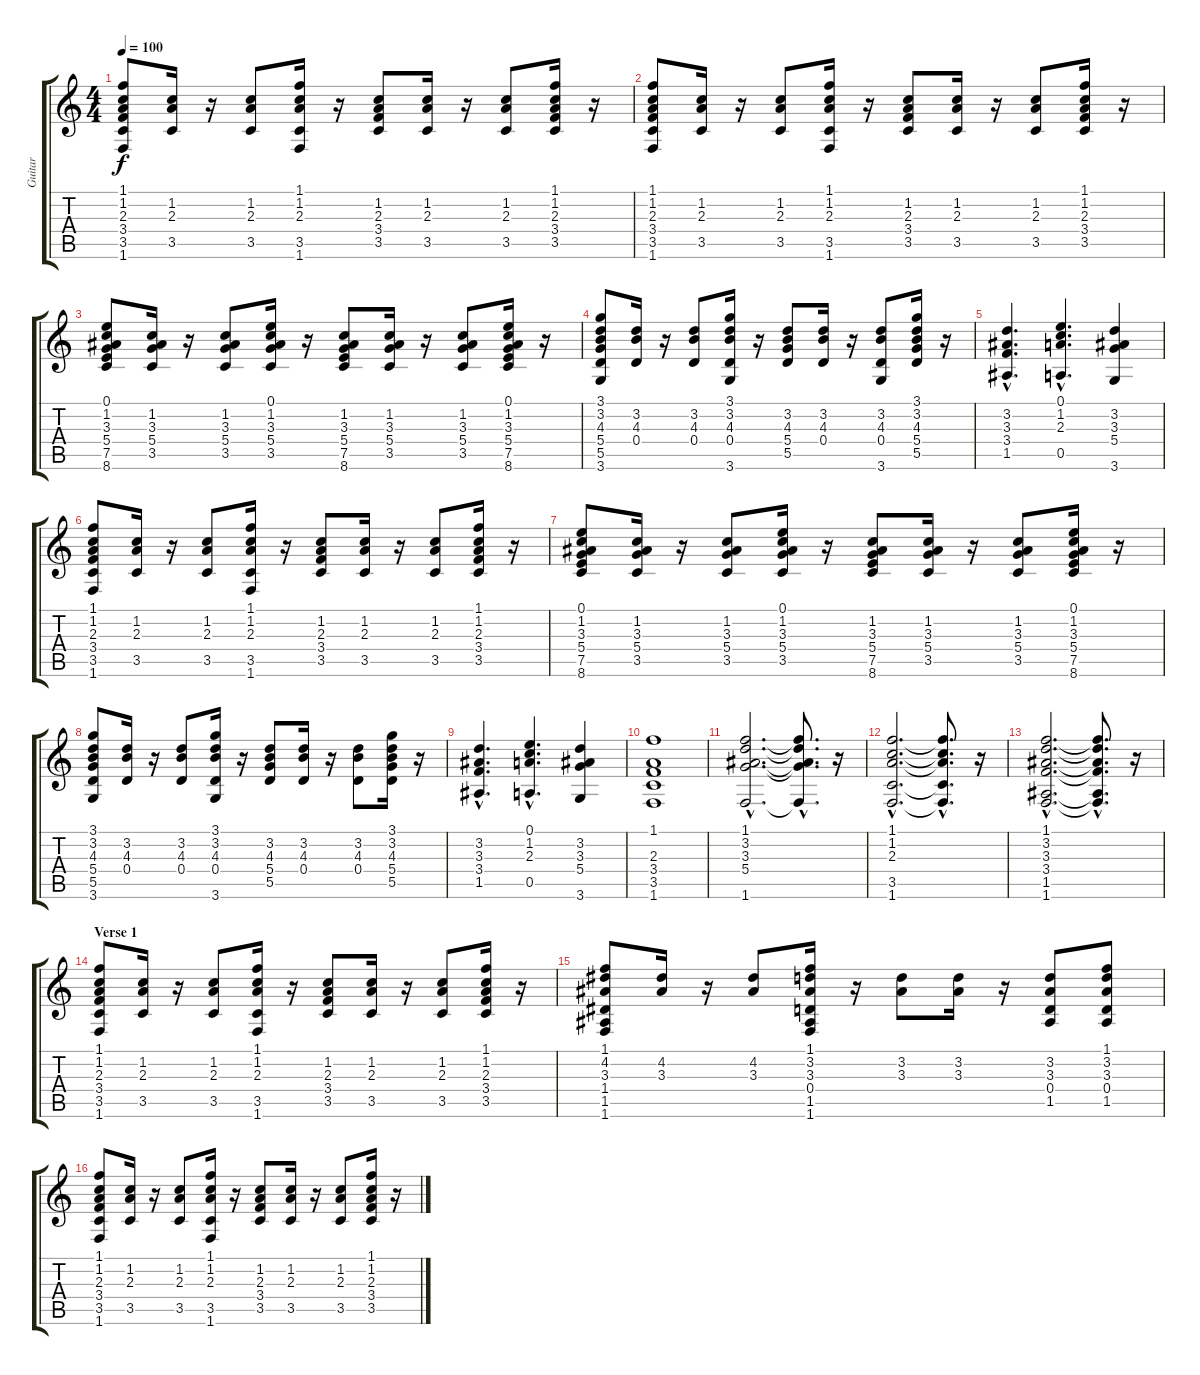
\track ("Guitar" "Guitar") {instrument acousticguitarsteel}
\staff {score tabs}
\tuning (E4 B3 G3 D3 A2 E2) {hide}
\ts (4 4)
\tempo 100
\clef g2
\ks c
(1.1 1.2 2.3 3.4 3.5 1.6).8{dy f} (1.2 2.3 3.5).16 r.16 (1.2 2.3 3.5).8 (1.1 1.2 2.3 3.5 1.6).16 r.16 (1.2 2.3 3.4 3.5).8 (1.2 2.3 3.5).16 r.16 (1.2 2.3 3.5).8 (1.1 1.2 2.3 3.4 3.5).16 r.16 |
(1.1 1.2 2.3 3.4 3.5 1.6).8 (1.2 2.3 3.5).16 r.16 (1.2 2.3 3.5).8 (1.1 1.2 2.3 3.5 1.6).16 r.16 (1.2 2.3 3.4 3.5).8 (1.2 2.3 3.5).16 r.16 (1.2 2.3 3.5).8 (1.1 1.2 2.3 3.4 3.5).16 r.16 |
(0.1 1.2 3.3 5.4 7.5 8.6).8 (1.2 3.3 5.4 3.5).16 r.16 (1.2 3.3 5.4 3.5).8 (0.1 1.2 3.3 5.4 3.5).16 r.16 (1.2 3.3 5.4 7.5 8.6).8 (1.2 3.3 5.4 3.5).16 r.16 (1.2 3.3 5.4 3.5).8 (0.1 1.2 3.3 5.4 7.5 8.6).16 r.16 |
(3.1 3.2 4.3 5.4 5.5 3.6).8 (3.2 4.3 0.4).16 r.16 (3.2 4.3 0.4).8 (3.1 3.2 4.3 0.4 3.6).16 r.16 (3.2 4.3 5.4 5.5).8 (3.2 4.3 0.4).16 r.16 (3.2 4.3 0.4 3.6).8 (3.1 3.2 4.3 5.4 5.5).16 r.16 |
(3.2{hac} 3.3{hac} 3.4{hac} 1.5{hac}).4{d} (0.1{hac} 1.2{hac} 2.3{hac} 0.5{hac}).4{d} (3.2 3.3 5.4 3.6).4 |
(1.1 1.2 2.3 3.4 3.5 1.6).8 (1.2 2.3 3.5).16 r.16 (1.2 2.3 3.5).8 (1.1 1.2 2.3 3.5 1.6).16 r.16 (1.2 2.3 3.4 3.5).8 (1.2 2.3 3.5).16 r.16 (1.2 2.3 3.5).8 (1.1 1.2 2.3 3.4 3.5).16 r.16 |
(0.1 1.2 3.3 5.4 7.5 8.6).8 (1.2 3.3 5.4 3.5).16 r.16 (1.2 3.3 5.4 3.5).8 (0.1 1.2 3.3 5.4 3.5).16 r.16 (1.2 3.3 5.4 7.5 8.6).8 (1.2 3.3 5.4 3.5).16 r.16 (1.2 3.3 5.4 3.5).8 (0.1 1.2 3.3 5.4 7.5 8.6).16 r.16 |
(3.1 3.2 4.3 5.4 5.5 3.6).8 (3.2 4.3 0.4).16 r.16 (3.2 4.3 0.4).8 (3.1 3.2 4.3 0.4 3.6).16 r.16 (3.2 4.3 5.4 5.5).8 (3.2 4.3 0.4).16 r.16 (3.2 4.3 0.4).8 (3.1 3.2 4.3 5.4 5.5).16 r.16 |
(3.2{hac} 3.3{hac} 3.4{hac} 1.5{hac}).4{d} (0.1{hac} 1.2{hac} 2.3{hac} 0.5{hac}).4{d} (3.2 3.3 5.4 3.6).4 |
(1.1 2.3 3.4 3.5 1.6).1 |
(1.1{hac} 3.2{hac} 3.3{hac} 5.4{hac} 1.6{hac}).2{d} (1.1{hac t} 3.2{hac t} 3.3{hac t} 5.4{hac t} 1.6{hac t}).8{d} r.16 |
(1.1{hac} 1.2{hac} 2.3{hac} 3.5{hac} 1.6{hac}).2{d} (1.1{hac t} 1.2{hac t} 2.3{hac t} 3.5{hac t} 1.6{hac t}).8{d} r.16 |
(1.1{hac} 3.2{hac} 3.3{hac} 3.4{hac} 1.5{hac} 1.6{hac}).2{d} (1.1{hac t} 3.2{hac t} 3.3{hac t} 3.4{hac t} 1.5{hac t} 1.6{hac t}).8{d} r.16 |
\section ("" "Verse 1")
(1.1 1.2 2.3 3.4 3.5 1.6).8 (1.2 2.3 3.5).16 r.16 (1.2 2.3 3.5).8 (1.1 1.2 2.3 3.5 1.6).16 r.16 (1.2 2.3 3.4 3.5).8 (1.2 2.3 3.5).16 r.16 (1.2 2.3 3.5).8 (1.1 1.2 2.3 3.4 3.5).16 r.16 |
(1.1 4.2 3.3 1.4 1.5 1.6).8 (4.2 3.3).16 r.16 (4.2 3.3).8 (1.1 3.2 3.3 0.4 1.5 1.6).16 r.16 (3.2 3.3).8 (3.2 3.3).16 r.16 (3.2 3.3 0.4 1.5).8 (1.1 3.2 3.3 0.4 1.5).8 |
(1.1 1.2 2.3 3.4 3.5 1.6).8 (1.2 2.3 3.5).16 r.16 (1.2 2.3 3.5).8 (1.1 1.2 2.3 3.5 1.6).16 r.16 (1.2 2.3 3.4 3.5).8 (1.2 2.3 3.5).16 r.16 (1.2 2.3 3.5).8 (1.1 1.2 2.3 3.4 3.5).16 r.16
